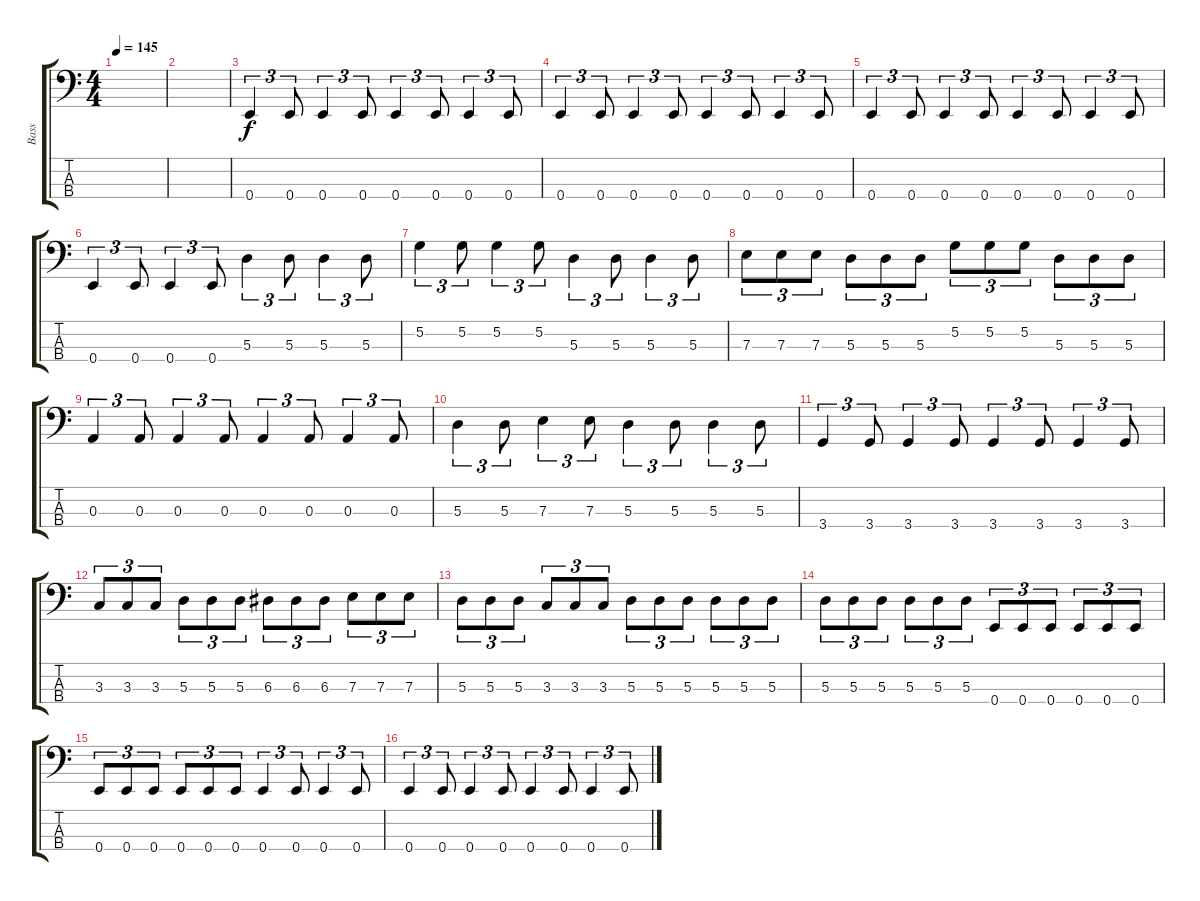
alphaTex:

\track ("Bass" "Bass") {instrument electricbasspick}
\staff {score tabs}
\tuning (G2 D2 A1 E1) {hide}
\ts (4 4)
\tempo 145
\clef f4
\ks c
|
|
0.4.4{tu (3 2)} 0.4.8{tu (3 2)} 0.4.4{tu (3 2)} 0.4.8{tu (3 2)} 0.4.4{tu (3 2)} 0.4.8{tu (3 2)} 0.4.4{tu (3 2)} 0.4.8{tu (3 2)} |
0.4.4{tu (3 2)} 0.4.8{tu (3 2)} 0.4.4{tu (3 2)} 0.4.8{tu (3 2)} 0.4.4{tu (3 2)} 0.4.8{tu (3 2)} 0.4.4{tu (3 2)} 0.4.8{tu (3 2)} |
0.4.4{tu (3 2)} 0.4.8{tu (3 2)} 0.4.4{tu (3 2)} 0.4.8{tu (3 2)} 0.4.4{tu (3 2)} 0.4.8{tu (3 2)} 0.4.4{tu (3 2)} 0.4.8{tu (3 2)} |
0.4.4{tu (3 2)} 0.4.8{tu (3 2)} 0.4.4{tu (3 2)} 0.4.8{tu (3 2)} 5.3.4{tu (3 2)} 5.3.8{tu (3 2)} 5.3.4{tu (3 2)} 5.3.8{tu (3 2)} |
5.2.4{tu (3 2)} 5.2.8{tu (3 2)} 5.2.4{tu (3 2)} 5.2.8{tu (3 2)} 5.3.4{tu (3 2)} 5.3.8{tu (3 2)} 5.3.4{tu (3 2)} 5.3.8{tu (3 2)} |
7.3.8{tu (3 2)} 7.3.8{tu (3 2)} 7.3.8{tu (3 2)} 5.3.8{tu (3 2)} 5.3.8{tu (3 2)} 5.3.8{tu (3 2)} 5.2.8{tu (3 2)} 5.2.8{tu (3 2)} 5.2.8{tu (3 2)} 5.3.8{tu (3 2)} 5.3.8{tu (3 2)} 5.3.8{tu (3 2)} |
0.3.4{tu (3 2)} 0.3.8{tu (3 2)} 0.3.4{tu (3 2)} 0.3.8{tu (3 2)} 0.3.4{tu (3 2)} 0.3.8{tu (3 2)} 0.3.4{tu (3 2)} 0.3.8{tu (3 2)} |
5.3.4{tu (3 2)} 5.3.8{tu (3 2)} 7.3.4{tu (3 2)} 7.3.8{tu (3 2)} 5.3.4{tu (3 2)} 5.3.8{tu (3 2)} 5.3.4{tu (3 2)} 5.3.8{tu (3 2)} |
3.4.4{tu (3 2)} 3.4.8{tu (3 2)} 3.4.4{tu (3 2)} 3.4.8{tu (3 2)} 3.4.4{tu (3 2)} 3.4.8{tu (3 2)} 3.4.4{tu (3 2)} 3.4.8{tu (3 2)} |
3.3.8{tu (3 2)} 3.3.8{tu (3 2)} 3.3.8{tu (3 2)} 5.3.8{tu (3 2)} 5.3.8{tu (3 2)} 5.3.8{tu (3 2)} 6.3.8{tu (3 2)} 6.3.8{tu (3 2)} 6.3.8{tu (3 2)} 7.3.8{tu (3 2)} 7.3.8{tu (3 2)} 7.3.8{tu (3 2)} |
5.3.8{tu (3 2)} 5.3.8{tu (3 2)} 5.3.8{tu (3 2)} 3.3.8{tu (3 2)} 3.3.8{tu (3 2)} 3.3.8{tu (3 2)} 5.3.8{tu (3 2)} 5.3.8{tu (3 2)} 5.3.8{tu (3 2)} 5.3.8{tu (3 2)} 5.3.8{tu (3 2)} 5.3.8{tu (3 2)} |
5.3.8{tu (3 2)} 5.3.8{tu (3 2)} 5.3.8{tu (3 2)} 5.3.8{tu (3 2)} 5.3.8{tu (3 2)} 5.3.8{tu (3 2)} 0.4.8{tu (3 2)} 0.4.8{tu (3 2)} 0.4.8{tu (3 2)} 0.4.8{tu (3 2)} 0.4.8{tu (3 2)} 0.4.8{tu (3 2)} |
0.4.8{tu (3 2)} 0.4.8{tu (3 2)} 0.4.8{tu (3 2)} 0.4.8{tu (3 2)} 0.4.8{tu (3 2)} 0.4.8{tu (3 2)} 0.4.4{tu (3 2)} 0.4.8{tu (3 2)} 0.4.4{tu (3 2)} 0.4.8{tu (3 2)} |
0.4.4{tu (3 2)} 0.4.8{tu (3 2)} 0.4.4{tu (3 2)} 0.4.8{tu (3 2)} 0.4.4{tu (3 2)} 0.4.8{tu (3 2)} 0.4.4{tu (3 2)} 0.4.8{tu (3 2)}
